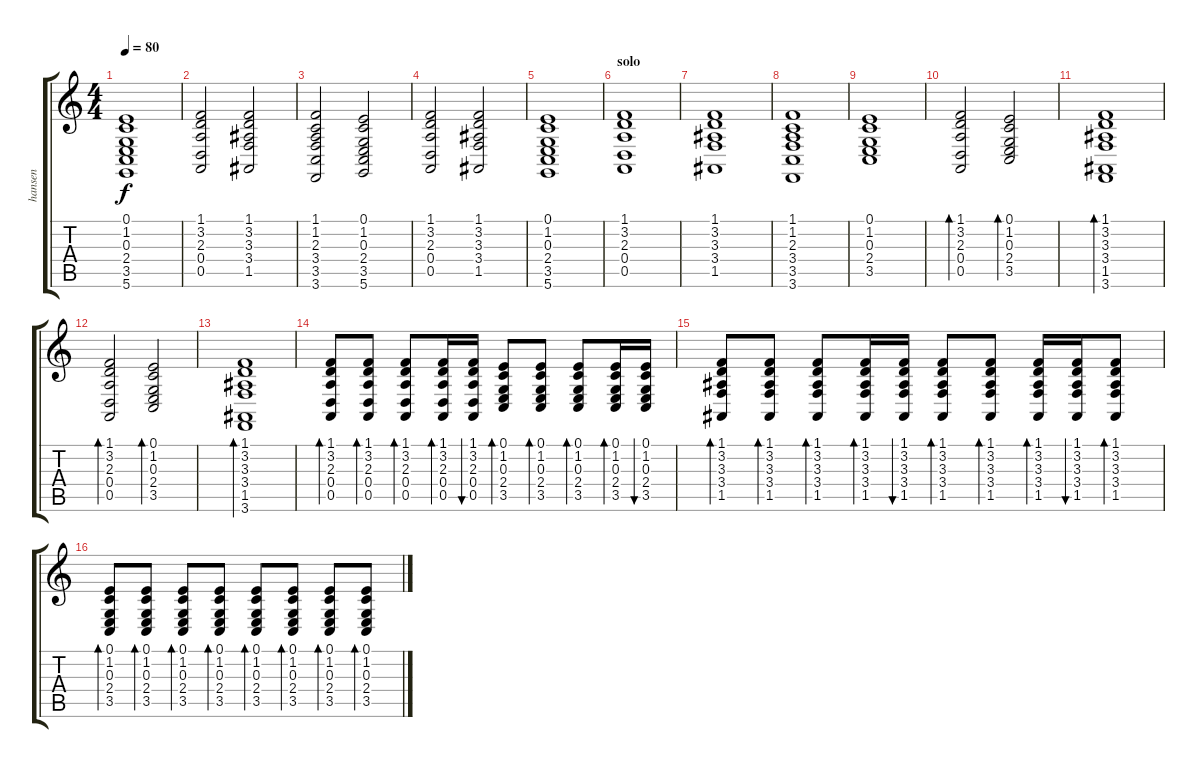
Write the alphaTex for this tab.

\track ("hansen" "hansen") {instrument stringensemble1}
\staff {score tabs}
\tuning (E4 B3 G3 D3 A2 D2) {hide}
\ts (4 4)
\tempo 80
\clef g2
\ks c
(0.1 1.2 0.3 2.4 3.5 5.6).1{dy f} |
(1.1 3.2 2.3 0.4 0.5).2 (1.1 3.2 3.3 3.4 1.5).2 |
(1.1 1.2 2.3 3.4 3.5 3.6).2 (0.1 1.2 0.3 2.4 3.5 5.6).2 |
(1.1 3.2 2.3 0.4 0.5).2 (1.1 3.2 3.3 3.4 1.5).2 |
(0.1 1.2 0.3 2.4 3.5 5.6).1 |
\section ("" "solo")
(1.1 3.2 2.3 0.4 0.5).1 |
(1.1 3.2 3.3 3.4 1.5).1 |
(1.1 1.2 2.3 3.4 3.5 3.6).1 |
(0.1 1.2 0.3 2.4 3.5).1 |
(1.1 3.2 2.3 0.4 0.5).2{bd 120} (0.1 1.2 0.3 2.4 3.5).2{bd 120} |
(1.1 3.2 3.3 3.4 1.5 3.6).1{bd 120} |
(1.1 3.2 2.3 0.4 0.5).2{bd 120} (0.1 1.2 0.3 2.4 3.5).2{bd 120} |
(1.1 3.2 3.3 3.4 1.5 3.6).1{bd 120} |
(1.1 3.2 2.3 0.4 0.5).8{bd 120} (1.1 3.2 2.3 0.4 0.5).8{bd 120} (1.1 3.2 2.3 0.4 0.5).8{bd 120} (1.1 3.2 2.3 0.4 0.5).16{bd 120} (1.1 3.2 2.3 0.4 0.5).16{bu 120} (0.1 1.2 0.3 2.4 3.5).8{bd 120} (0.1 1.2 0.3 2.4 3.5).8{bd 120} (0.1 1.2 0.3 2.4 3.5).8{bd 120} (0.1 1.2 0.3 2.4 3.5).16{bd 120} (0.1 1.2 0.3 2.4 3.5).16{bu 120} |
(1.1 3.2 3.3 3.4 1.5).8{bd 120} (1.1 3.2 3.3 3.4 1.5).8{bd 120} (1.1 3.2 3.3 3.4 1.5).8{bd 120} (1.1 3.2 3.3 3.4 1.5).16{bd 120} (1.1 3.2 3.3 3.4 1.5).16{bu 120} (1.1 3.2 3.3 3.4 1.5).8{bd 120} (1.1 3.2 3.3 3.4 1.5).8{bd 120} (1.1 3.2 3.3 3.4 1.5).16{bd 120} (1.1 3.2 3.3 3.4 1.5).16{bu 120} (1.1 3.2 3.3 3.4 1.5).8{bd 120} |
(0.1 1.2 0.3 2.4 3.5).8{bd 120} (0.1 1.2 0.3 2.4 3.5).8{bd 120} (0.1 1.2 0.3 2.4 3.5).8{bd 120} (0.1 1.2 0.3 2.4 3.5).8{bd 120} (0.1 1.2 0.3 2.4 3.5).8{bd 120} (0.1 1.2 0.3 2.4 3.5).8{bd 120} (0.1 1.2 0.3 2.4 3.5).8{bd 120} (0.1 1.2 0.3 2.4 3.5).8{bd 120}
